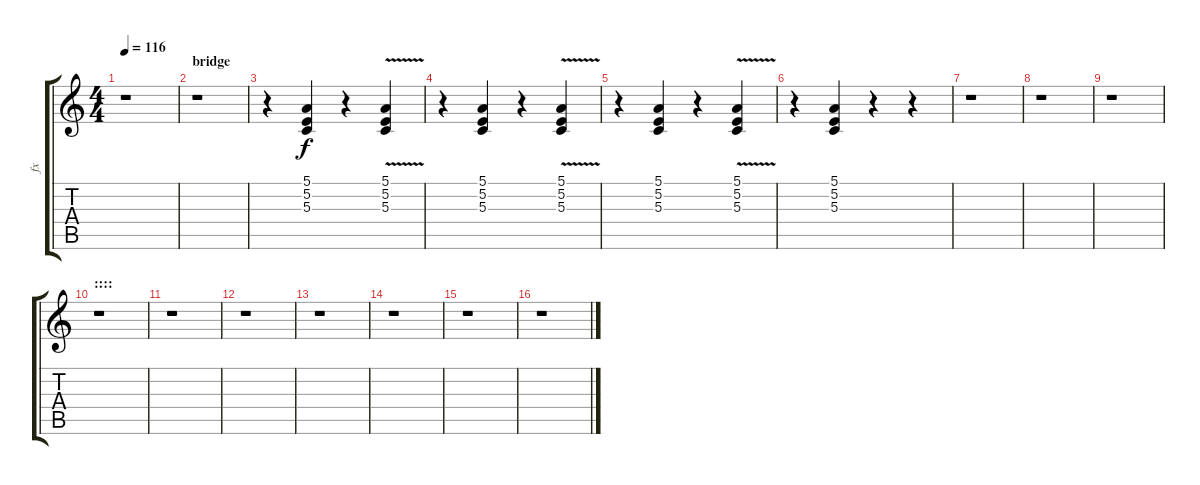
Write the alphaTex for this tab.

\track ("fx" "fx") {instrument choiraahs}
\staff {score tabs}
\tuning (E4 B3 G3 D3 A2 E2) {hide}
\ts (4 4)
\tempo 116
\clef g2
\ks c
r.1{dy f} |
\section ("" "bridge")
r.1 |
r.4 (5.1 5.2 5.3).4 r.4 (5.1{v} 5.2 5.3).4 |
r.4 (5.1 5.2 5.3).4 r.4 (5.1{v} 5.2 5.3).4 |
r.4 (5.1 5.2 5.3).4 r.4 (5.1{v} 5.2 5.3).4 |
r.4 (5.1 5.2 5.3).4 r.4 r.4 |
r.1 |
r.1 |
r.1 |
\section ("" "::::")
r.1 |
r.1 |
r.1 |
r.1 |
r.1 |
r.1 |
r.1
